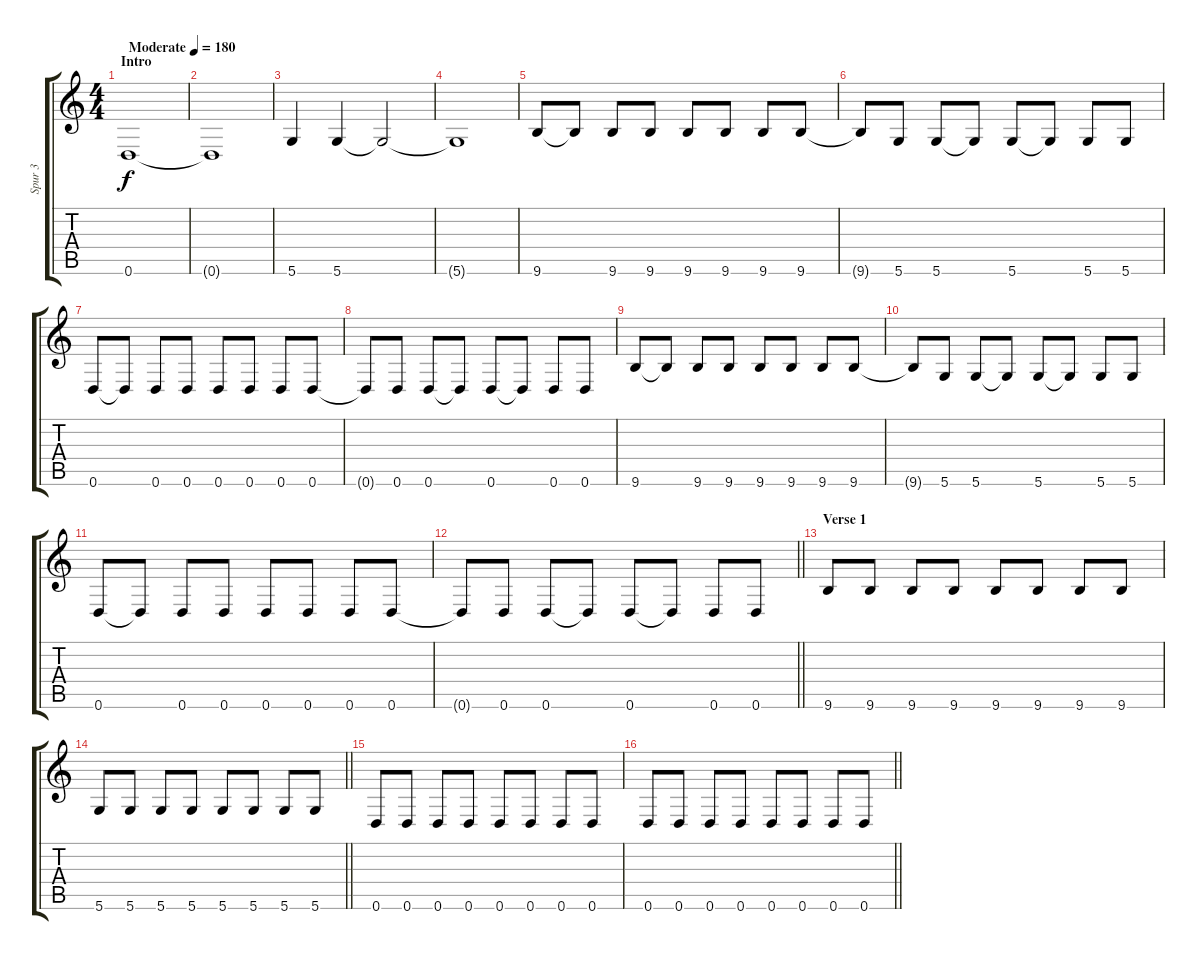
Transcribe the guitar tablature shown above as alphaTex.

\track ("Spur 3" "Spur 3") {instrument electricbasspick}
\staff {score tabs}
\tuning (E4 B3 G3 D3 A2 D2) {hide}
\ts (4 4)
\section ("" "Intro")
\tempo (180 "Moderate")
\clef g2
\ks c
0.6.1{dy f instrument electricbasspick} |
0.6{t}.1 |
5.6.4 5.6.4 5.6{t}.2 |
5.6{t}.1 |
9.6.8 9.6{t}.8 9.6.8 9.6.8 9.6.8 9.6.8 9.6.8 9.6.8 |
9.6{t}.8 5.6.8 5.6.8 5.6{t}.8 5.6.8 5.6{t}.8 5.6.8 5.6.8 |
0.6.8 0.6{t}.8 0.6.8 0.6.8 0.6.8 0.6.8 0.6.8 0.6.8 |
0.6{t}.8 0.6.8 0.6.8 0.6{t}.8 0.6.8 0.6{t}.8 0.6.8 0.6.8 |
9.6.8 9.6{t}.8 9.6.8 9.6.8 9.6.8 9.6.8 9.6.8 9.6.8 |
9.6{t}.8 5.6.8 5.6.8 5.6{t}.8 5.6.8 5.6{t}.8 5.6.8 5.6.8 |
0.6.8 0.6{t}.8 0.6.8 0.6.8 0.6.8 0.6.8 0.6.8 0.6.8 |
\barLineRight lightlight
0.6{t}.8 0.6.8 0.6.8 0.6{t}.8 0.6.8 0.6{t}.8 0.6.8 0.6.8 |
\section ("" "Verse 1")
9.6.8 9.6.8 9.6.8 9.6.8 9.6.8 9.6.8 9.6.8 9.6.8 |
\barLineRight lightlight
5.6.8 5.6.8 5.6.8 5.6.8 5.6.8 5.6.8 5.6.8 5.6.8 |
0.6.8 0.6.8 0.6.8 0.6.8 0.6.8 0.6.8 0.6.8 0.6.8 |
\barLineRight lightlight
0.6.8 0.6.8 0.6.8 0.6.8 0.6.8 0.6.8 0.6.8 0.6.8
